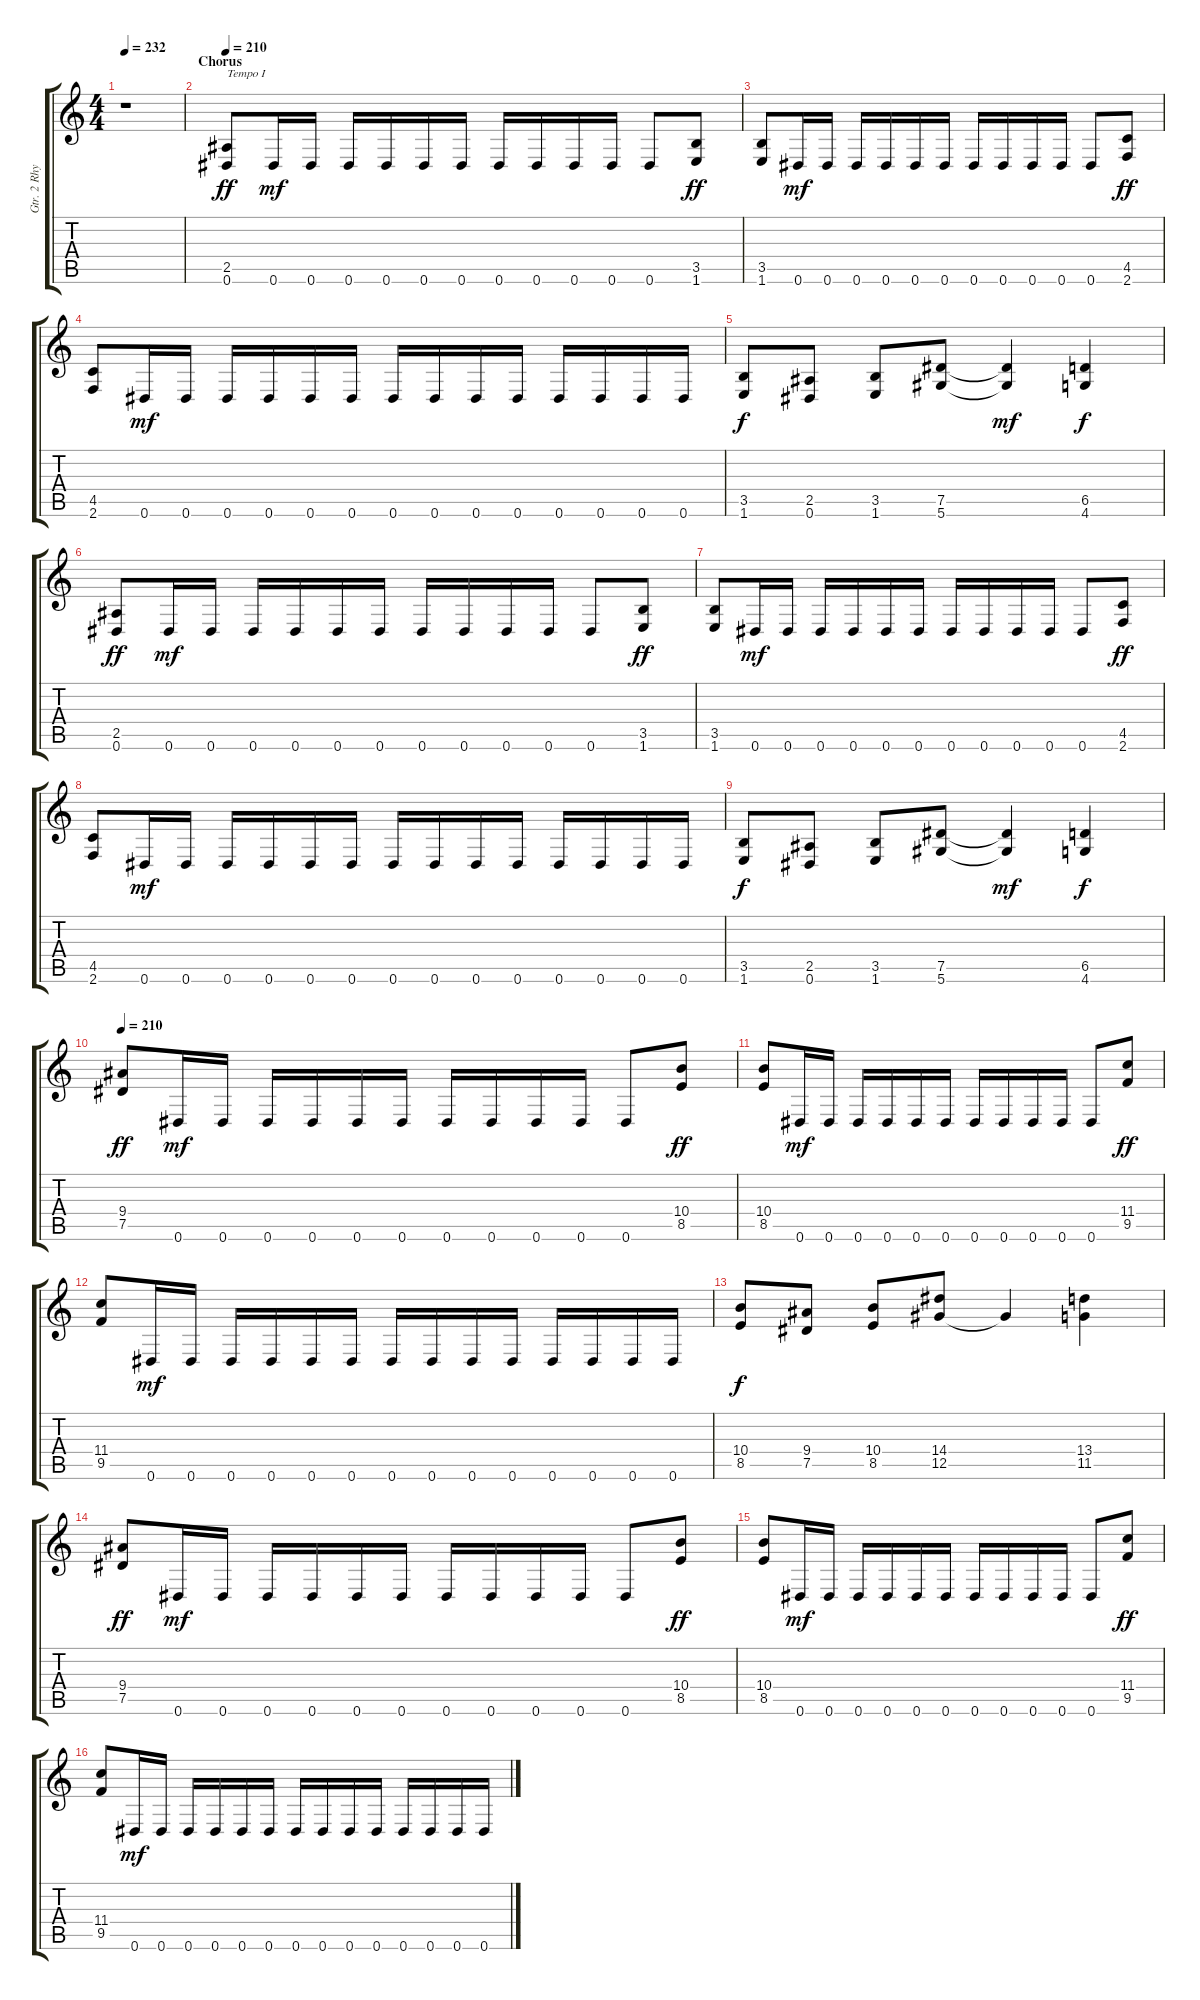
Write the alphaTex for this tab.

\track ("Gtr. 2 Rhytm" "Gtr. 2 Rhy") {instrument overdrivenguitar}
\staff {score tabs}
\tuning (Eb4 Bb3 Gb3 Db3 Ab2 Eb2) {hide}
\ts (4 4)
\tempo 232
\clef g2
\ks c
r.1{dy ff} |
\section ("" "Chorus")
\tempo 210
(2.5 0.6).8{txt "Tempo I"} 0.6.16{dy mf} 0.6.16 0.6.16 0.6.16 0.6.16 0.6.16 0.6.16 0.6.16 0.6.16 0.6.16 0.6.8 (3.5 1.6).8{dy ff} |
(3.5 1.6).8 0.6.16{dy mf} 0.6.16 0.6.16 0.6.16 0.6.16 0.6.16 0.6.16 0.6.16 0.6.16 0.6.16 0.6.8 (4.5 2.6).8{dy ff} |
(4.5 2.6).8 0.6.16{dy mf} 0.6.16 0.6.16 0.6.16 0.6.16 0.6.16 0.6.16 0.6.16 0.6.16 0.6.16 0.6.16 0.6.16 0.6.16 0.6.16 |
(3.5 1.6).8{dy f} (2.5 0.6).8 (3.5 1.6).8 (7.5 5.6).8 (7.5{t} 5.6{t}).4{dy mf} (6.5 4.6).4{dy f} |
(2.5 0.6).8{dy ff} 0.6.16{dy mf} 0.6.16 0.6.16 0.6.16 0.6.16 0.6.16 0.6.16 0.6.16 0.6.16 0.6.16 0.6.8 (3.5 1.6).8{dy ff} |
(3.5 1.6).8 0.6.16{dy mf} 0.6.16 0.6.16 0.6.16 0.6.16 0.6.16 0.6.16 0.6.16 0.6.16 0.6.16 0.6.8 (4.5 2.6).8{dy ff} |
(4.5 2.6).8 0.6.16{dy mf} 0.6.16 0.6.16 0.6.16 0.6.16 0.6.16 0.6.16 0.6.16 0.6.16 0.6.16 0.6.16 0.6.16 0.6.16 0.6.16 |
(3.5 1.6).8{dy f} (2.5 0.6).8 (3.5 1.6).8 (7.5 5.6).8 (7.5{t} 5.6{t}).4{dy mf} (6.5 4.6).4{dy f} |
\tempo 210
(9.4 7.5).8{dy ff} 0.6.16{dy mf} 0.6.16 0.6.16 0.6.16 0.6.16 0.6.16 0.6.16 0.6.16 0.6.16 0.6.16 0.6.8 (10.4 8.5).8{dy ff} |
(10.4 8.5).8 0.6.16{dy mf} 0.6.16 0.6.16 0.6.16 0.6.16 0.6.16 0.6.16 0.6.16 0.6.16 0.6.16 0.6.8 (11.4 9.5).8{dy ff} |
(11.4 9.5).8 0.6.16{dy mf} 0.6.16 0.6.16 0.6.16 0.6.16 0.6.16 0.6.16 0.6.16 0.6.16 0.6.16 0.6.16 0.6.16 0.6.16 0.6.16 |
(10.4 8.5).8{dy f} (9.4 7.5).8 (10.4 8.5).8 (14.4 12.5).8 12.5{t}.4 (13.4 11.5).4 |
(9.4 7.5).8{dy ff} 0.6.16{dy mf} 0.6.16 0.6.16 0.6.16 0.6.16 0.6.16 0.6.16 0.6.16 0.6.16 0.6.16 0.6.8 (10.4 8.5).8{dy ff} |
(10.4 8.5).8 0.6.16{dy mf} 0.6.16 0.6.16 0.6.16 0.6.16 0.6.16 0.6.16 0.6.16 0.6.16 0.6.16 0.6.8 (11.4 9.5).8{dy ff} |
(11.4 9.5).8 0.6.16{dy mf} 0.6.16 0.6.16 0.6.16 0.6.16 0.6.16 0.6.16 0.6.16 0.6.16 0.6.16 0.6.16 0.6.16 0.6.16 0.6.16
